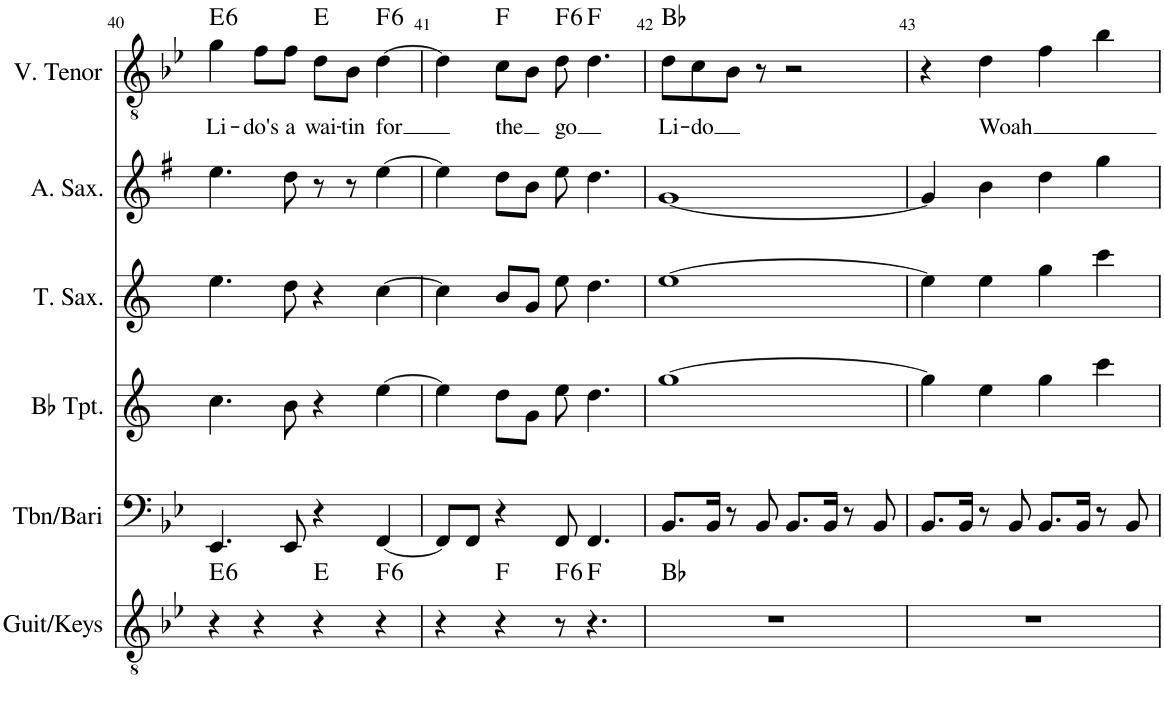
**kern	**harte	**kern	**kern	**kern	**kern	**kern	**text	**harte
*part6	*part6	*part5	*part4	*part3	*part2	*part1	*part1	*part1
*staff6	*	*staff5	*staff4	*staff3	*staff2	*staff1	*staff1	*
*I"Guit/Keys	*	*I"Tbn/Bari	*I"Bb Trumpet	*I"Tenor Saxophone	*I"Alto Saxophone	*I"V. Tenor	*	*
*I'Guit/Keys	*	*I'Tbn/Bari	*I'Bb Tpt.	*I'T. Sax.	*I'A. Sax.	*I'V. Tenor	*	*
!!LO:PB:g=z
*clefGv2	*	*clefF4	*clefG2	*clefG2	*clefG2	*clefGv2	*	*
*	*	*	*Trd1c2	*Trd8c14	*Trd5c9	*	*	*
*k[b-e-]	*	*k[b-e-]	*k[]	*k[]	*k[f#]	*k[b-e-]	*	*
*M4/4	*	*M4/4	*M4/4	*M4/4	*M4/4	*M4/4	*	*
=40	=40	=40	=40	=40	=40	=40	=40	=40
!	!LO:H:kt=6	!	!	!	!	!	!LO:LY:b	!LO:H:kt=6
4r	E:maj6	4.EE-/	4.cc\	4.ee\	4.ee\	4g\	Li-	E:maj6
!	!	!	!	!	!	!	!LO:LY:b	!
4r	.	.	.	.	.	8f\L	-do's	.
!	!	!	!	!	!	!	!LO:LY:b	!
.	.	8EE-/	8b\	8dd\	8dd\	8f\J	a	.
!	!	!	!	!	!	!	!LO:LY:b	!
4r	E:maj	4r	4r	4r	8r	8d\L	wai-	E:maj
!	!	!	!	!	!	!	!LO:LY:b	!
.	.	.	.	.	8r	8B-\J	-tin	.
!	!LO:H:kt=6	!	!	!	!	!	!LO:LY:b	!LO:H:kt=6
4r	F:maj6	[4FF/	[4ee\	[4cc\	[4ee\	[4d\	for	F:maj6
=41	=41	=41	=41	=41	=41	=41	=41	=41
4r	.	8FF/L]	4ee\]	4cc\]	4ee\]	4d\]	.	.
.	.	8FF/J	.	.	.	.	.	.
!	!	!	!	!	!	!	!LO:LY:b	!
4r	F:maj	4r	8dd\L	8b/L	8dd\L	8c\L	the	F:maj
.	.	.	8g\J	8g/J	8b\J	8B-\J	.	.
!	!LO:H:kt=6	!	!	!	!	!	!LO:LY:b	!LO:H:kt=6
8r	F:maj6	8FF/	8ee\	8ee\	8ee\	8d\	go	F:maj6
4.r	F:maj	4.FF/	4.dd\	4.dd\	4.dd\	4.d\	.	F:maj
=42	=42	=42	=42	=42	=42	=42	=42	=42
!	!	!	!	!	!	!	!LO:LY:b	!
1r	Bb:maj	8.BB-/L	[1gg	[1ee	[1g	8d\L	Li-	Bb:maj
!	!	!	!	!	!	!	!LO:LY:b	!
.	.	.	.	.	.	8c\	-do	.
.	.	16BB-/Jk	.	.	.	.	.	.
.	.	8r	.	.	.	8B-\J	.	.
.	.	8BB-/	.	.	.	8r	.	.
.	.	8.BB-/L	.	.	.	2r	.	.
.	.	16BB-/Jk	.	.	.	.	.	.
.	.	8r	.	.	.	.	.	.
.	.	8BB-/	.	.	.	.	.	.
=43	=43	=43	=43	=43	=43	=43	=43	=43
1r	.	8.BB-/L	4gg\]	4ee\]	4g/]	4r	.	.
.	.	16BB-/Jk	.	.	.	.	.	.
!	!	!	!	!	!	!	!LO:LY:b	!
.	.	8r	4ee\	4ee\	4b\	4d\	Woah	.
.	.	8BB-/	.	.	.	.	.	.
.	.	8.BB-/L	4gg\	4gg\	4dd\	4f\	.	.
.	.	16BB-/Jk	.	.	.	.	.	.
.	.	8r	4ccc\	4ccc\	4gg\	4b-\	.	.
.	.	8BB-/	.	.	.	.	.	.
=	=	=	=	=	=	=	=	=
*-	*-	*-	*-	*-	*-	*-	*-	*-
